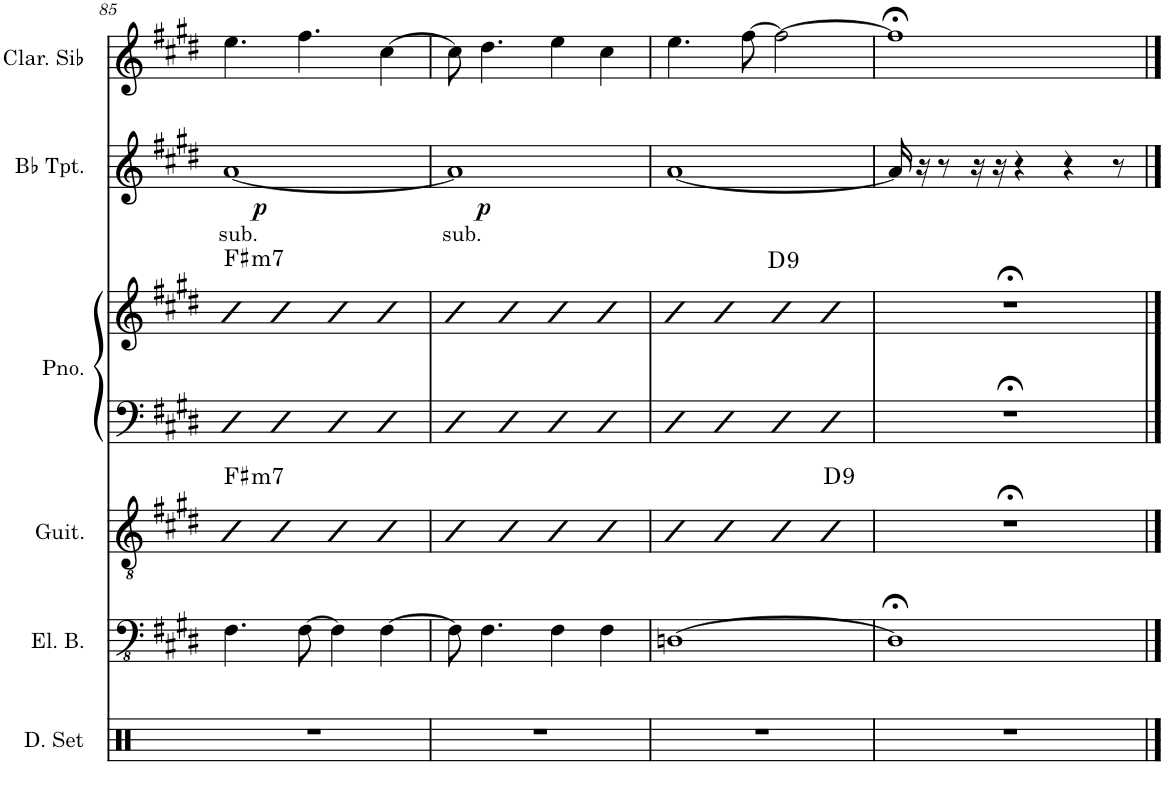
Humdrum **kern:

**kern	**kern	**harte	**kern	**kern	**harte	**kern	**dynam	**kern
*part5	*part4	*part4	*part3	*part3	*part3	*part2	*part2	*part1
*staff6	*staff5	*	*staff4	*staff3	*	*staff2	*staff2	*staff1
*I"Electric Bass	*I"Guitare classique	*	*I"Piano	*	*	*I"Bb Trumpet	*	*I"Clarinette en Sib
*I'El. B.	*I'Guit.	*	*I'Pno.	*	*	*I'Bb Tpt.	*	*I'Clar. Sib
!!LO:PB:g=z
*clefFv4	*clefGv2	*	*clefF4	*clefG2	*	*clefG2	*	*clefG2
*	*	*	*	*	*	*ITrd1c2	*	*ITrd1c2
*k[f#c#g#d#]	*k[f#c#g#d#]	*	*k[f#c#g#d#]	*k[f#c#g#d#]	*	*k[f#c#g#d#]	*	*k[f#c#g#d#]
*M4/4	*M4/4	*	*M4/4	*M4/4	*	*M4/4	*	*M4/4
=85	=85	=85	=85	=85	=85	=85	=85	=85
!	!	!	!	!	!	!LO:TX:b:t=sub.	!	!
!	!	!LO:H:kt=m7	!	!	!LO:H:kt=m7	!	!LO:DY:b	!
4.FF#\	4b	F#:min7	4D#	4b	F#:min7	[1a	p	4.ee\
.	4b	.	4D#	4b	.	.	.	.
[8FF#\	.	.	.	.	.	.	.	4.ff#\
4FF#\]	4b	.	4D#	4b	.	.	.	.
[4FF#\	4b	.	4D#	4b	.	.	.	[4cc#\
=86	=86	=86	=86	=86	=86	=86	=86	=86
!	!	!	!	!	!	!LO:TX:b:t=sub.	!	!
!	!	!	!	!	!	!	!LO:DY:b	!
8FF#\]	4b	.	4D#	4b	.	1a]	p	8cc#\]
4.FF#\	.	.	.	.	.	.	.	4.dd#\
.	4b	.	4D#	4b	.	.	.	.
4FF#\	4b	.	4D#	4b	.	.	.	4ee\
4FF#\	4b	.	4D#	4b	.	.	.	4cc#\
=87	=87	=87	=87	=87	=87	=87	=87	=87
[1DDn	4b	.	4D#	4b	.	[1a	.	4.ee\
.	4b	.	4D#	4b	.	.	.	.
.	.	.	.	.	.	.	.	[8ff#\
.	4b	.	4D#	4b	.	.	.	2ff#\_
!	!	!LO:H:kt=9	!	!	!LO:H:kt=9	!	!	!
.	4b	D:9	4D#	4b	D:9	.	.	.
=88	=88	=88	=88	=88	=88	=88	=88	=88
1DD;<]	1r;<	.	1r;<	1r;<	.	16a/]	.	1ff#;<]
.	.	.	.	.	.	16r	.	.
.	.	.	.	.	.	8r	.	.
.	.	.	.	.	.	16r	.	.
.	.	.	.	.	.	16r	.	.
.	.	.	.	.	.	4r	.	.
.	.	.	.	.	.	4r	.	.
.	.	.	.	.	.	8r	.	.
==	==	==	==	==	==	==	==	==
*-	*-	*-	*-	*-	*-	*-	*-	*-
